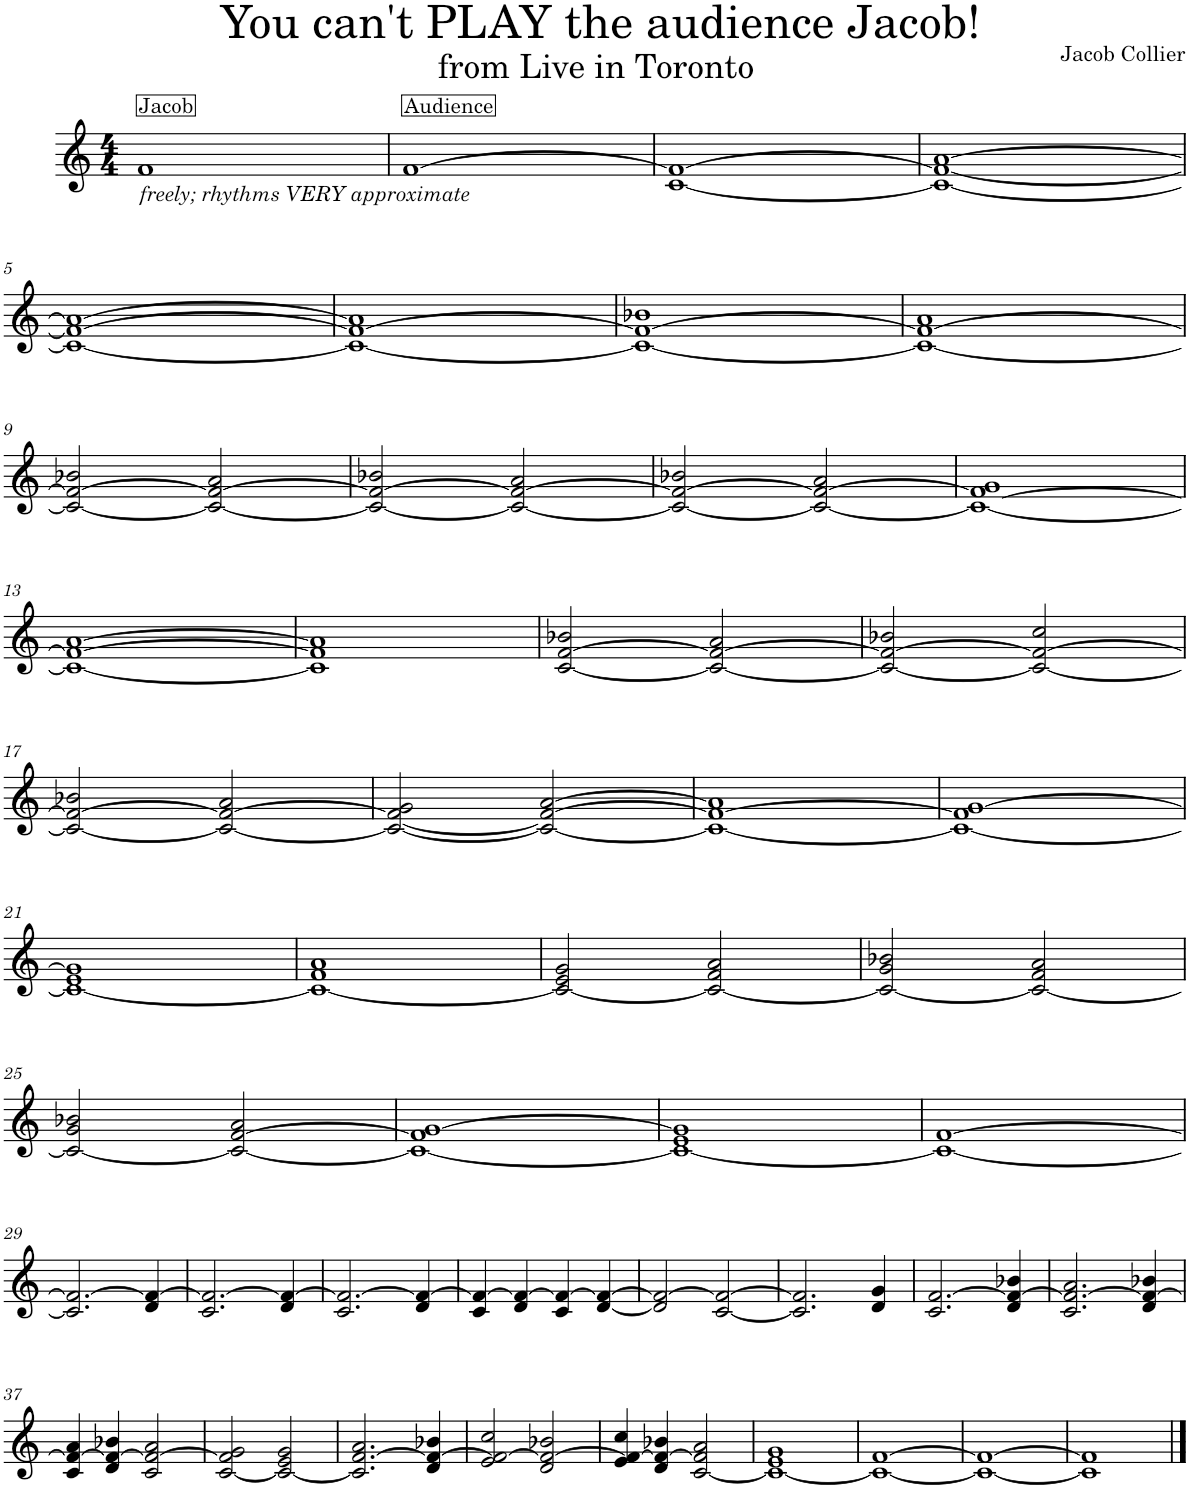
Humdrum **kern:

**kern
*part1
*staff1
*I"Piano
*I'Pno.
*clefG2
*k[]
*M4/4
=1
!LO:TX:a:t=Jacob
!LO:TX:b:i:t=freely; rhythms VERY approximate
1f
=2
!LO:TX:a:t=Audience
[>1f
=3
[1c 1f_
=4
1c_ 1f_ [1a
!!LO:LB:g=z
=5
1c_ 1f_ 1a_
=6
1c_ 1f_ 1a]
=7
1c_ 1f_ 1b-X
=8
1c_ 1f_ 1a
!!LO:LB:g=z
=9
2c/_ 2f/_ 2b-X/
2c/_ 2f/_ 2a/
=10
2c/_ 2f/_ 2b-X/
2c/_ 2f/_ 2a/
=11
2c/_ 2f/_ 2b-X/
2c/_ 2f/_ 2a/
=12
1c_ 1f_ 1g
!!LO:LB:g=z
=13
1c_ 1f_ [1a
=14
1c] 1f] 1a]
=15
[2c/ [>2f/ 2b-X/
2c/_ 2f/_ 2a/
=16
2c/_ 2f/_ 2b-X/
2c/_ 2f/_ 2cc/
!!LO:LB:g=z
=17
2c/_ 2f/_ 2b-X/
2c/_ 2f/_ 2a/
=18
2c/_ 2f/_ 2g/
2c/_ 2f/_ [2a/
=19
1c_ 1f_ 1a]
=20
1c_ 1f] [1g
!!LO:LB:g=z
=21
1c_ 1e 1g]
=22
1c_ 1f 1a
=23
2c/_ 2e/ 2g/
2c/_ 2f/ 2a/
=24
2c/_ 2g/ 2b-X/
2c/_ 2f/ 2a/
!!LO:LB:g=z
=25
2c/_ 2g/ 2b-X/
2c/_ [2f/ 2a/
=26
1c_ 1f] [1g
=27
1c_ 1e 1g]
=28
1c_ [1f
!!LO:LB:g=z
=29
2.c/] 2.f/_
4d/ 4f/_
=30
2.c/ 2.f/_
4d/ 4f/_
=31
2.c/ 2.f/_
4d/ 4f/_
=32
4c/ 4f/_
4d/ 4f/_
4c/ 4f/_
[4d/ 4f/_
=33
2d/] 2f/_
[2c/ 2f/_
=34
2.c/] 2.f/]
4d/ 4g/
=35
2.c/ [>2.f/
4d/ 4f/_ 4b-X/
=36
2.c/ 2.f/_ 2.a/
4d/ 4f/_ 4b-X/
!!LO:LB:g=z
=37
4c/ 4f/_ 4a/
4d/ 4f/_ 4b-X/
2c/ 2f/_ 2a/
=38
[2c/ 2f/] 2g/
2c/_ 2e/ 2g/
=39
2.c/] [>2.f/ 2.a/
4d/ 4f/_ 4b-X/
=40
2e/ 2f/_ 2cc/
2d/ 2f/_ 2b-X/
=41
4e/ 4f/_ 4cc/
4d/ 4f/_ 4b-X/
[2c/ 2f/] 2a/
=42
1c_ 1e 1g
=43
1c_ [1f
=44
1c_ 1f_
=45
1c] 1f]
==
*-
